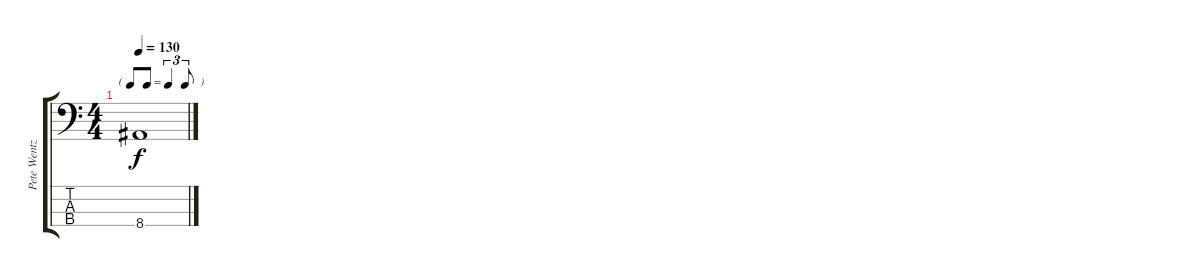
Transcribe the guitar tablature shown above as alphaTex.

\track ("Pete Wentz" "Pete Wentz") {instrument electricbassfinger}
\staff {score tabs}
\tuning (G2 D2 A1 D1) {hide}
\ts (4 4)
\tf triplet8th
\tempo 130
\clef f4
\ks c
8.4{t}.1{dy f}
